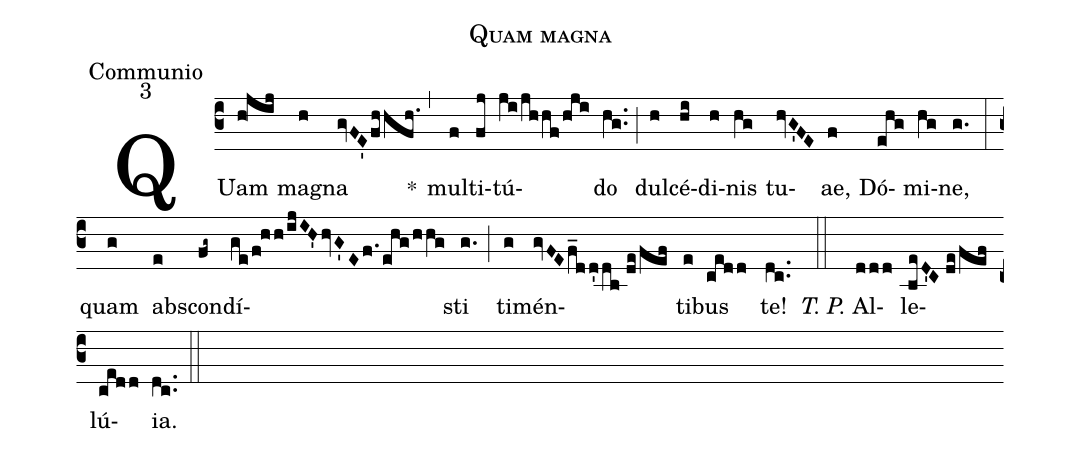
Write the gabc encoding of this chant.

name:Quam magna;
office-part:Communio;
mode:3;
%%
(c3) QUam(h!jij) ma(h)gna(gvFE'fhhfh.) *(,) mul(f)ti(fj)tú(ji/jhhf/hji)do(hg..) (;) dul(h)cé(hi)di(h)nis(hg) tu(hvG'FE)ae,(f) Dó(ehg)mi(hg)ne,(g.) (:) quam(g) abs(e)con(fg~)dí(ge/f!hh/ijIH'hvG'Ef./ehg/hhg)sti(g.) (;) ti(g)mén(gvFEf_dd'db//de/fef)ti(e)bus(cedd) te!(dc..) (::) <i>T. P.</i> Al(ddd)le(beD'C//de/fef)lú(cedd){ia}.(dc..) (::)
